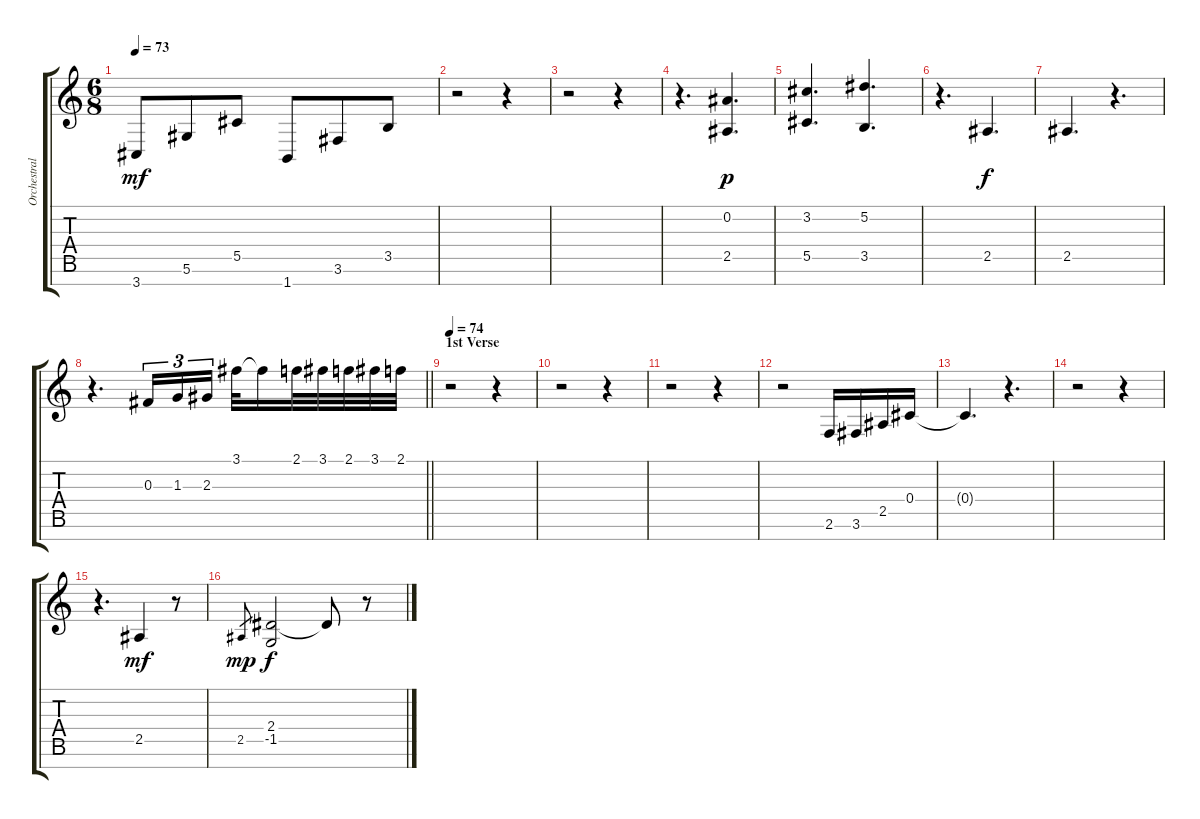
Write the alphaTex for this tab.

\track ("Orchestral Harp (SF Symphony)" "Orchestral") {instrument orchestralharp}
\staff {score tabs}
\tuning (Eb5 Bb4 Gb4 Db4 Ab3 Eb3 Bb2) {hide}
\ts (6 8)
\tempo 73
\clef g2
\ks c
3.7.8{dy mf} 5.6.8 5.5.8 1.7.8 3.6.8 3.5.8 |
r.2 r.4 |
r.2 r.4 |
r.4{d} (0.2 2.5).4{d dy p} |
(3.2 5.5).4{d} (5.2 3.5).4{d} |
r.4{d} 2.5.4{d dy f} |
2.5.4{d} r.4{d} |
\barLineRight lightlight
r.4{d} 0.3.16{tu (3 2)} 1.3.16{tu (3 2)} 2.3.16{tu (3 2)} 3.1.32 3.1{t}.16 2.1.32 3.1.32 2.1.32 3.1.32 2.1.32 |
\section ("" "1st Verse")
\tempo 74
r.2 r.4 |
r.2 r.4 |
r.2 r.4 |
r.2 2.6.16 3.6.16 2.5.16 0.4.16 |
0.4{t}.4{d} r.4{d} |
r.2 r.4 |
r.4{d} 2.5.4{dy mf} r.8 |
2.5.8{gr dy mp} (2.4 -1.5).2{dy f} 2.4{t}.8 r.8
